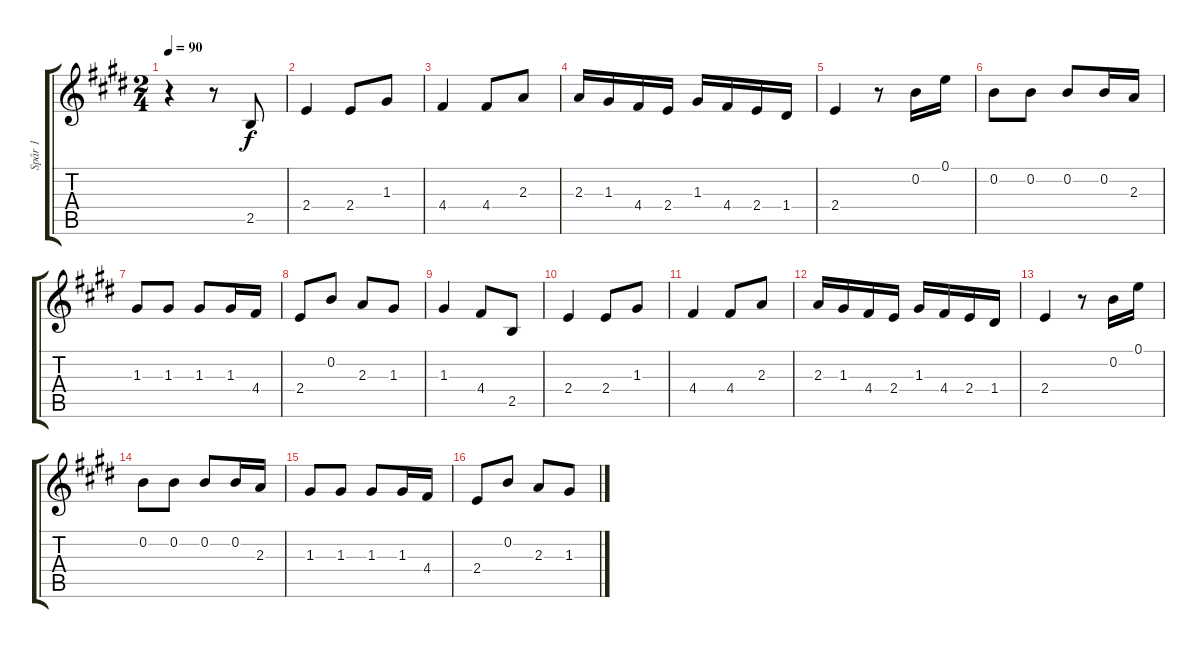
\track ("Spår 1" "Spår 1") {instrument acousticguitarnylon}
\staff {score tabs}
\tuning (E4 B3 G3 D3 A2 E2) {hide}
\ts (2 4)
\tempo 90
\clef g2
\ks e
r.4{dy f instrument acousticguitarnylon} r.8 2.5.8 |
2.4.4 2.4.8 1.3.8 |
4.4.4 4.4.8 2.3.8 |
2.3.16 1.3.16 4.4.16 2.4.16 1.3.16 4.4.16 2.4.16 1.4.16 |
2.4.4 r.8 0.2.16 0.1.16 |
0.2.8 0.2.8 0.2.8 0.2.16 2.3.16 |
1.3.8 1.3.8 1.3.8 1.3.16 4.4.16 |
2.4.8 0.2.8 2.3.8 1.3.8 |
1.3.4 4.4.8 2.5.8 |
2.4.4 2.4.8 1.3.8 |
4.4.4 4.4.8 2.3.8 |
2.3.16 1.3.16 4.4.16 2.4.16 1.3.16 4.4.16 2.4.16 1.4.16 |
2.4.4 r.8 0.2.16 0.1.16 |
0.2.8 0.2.8 0.2.8 0.2.16 2.3.16 |
1.3.8 1.3.8 1.3.8 1.3.16 4.4.16 |
2.4.8 0.2.8 2.3.8 1.3.8
